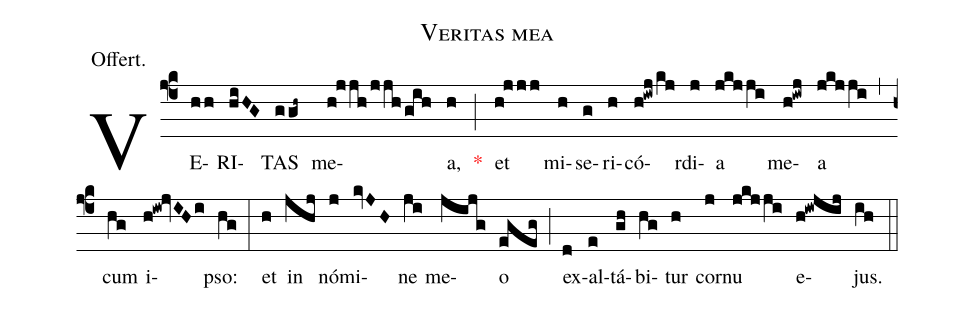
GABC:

name:Veritas mea;
annotation:Offert.;
mode:II.;
office-part:Offertory;
%%
(f4) VE(hh)RI(hiHG)TAS(ggh~) me(h!jjh/jjh/gih)a,(h) <v>\red{*}</v>(;) et(h!jjj) mi(h)se(g)ri(h)có(h!iwj/kj)rdi(j)a(jkjji) me(h!iwj)a(jkjji) (,) cum(hg) i(h!iw!jvIHi)pso:(hg) (:) et(h) in(jhj) nó(j)mi(kvJH)ne(ji) me(jijg)o(egeg) (;) ex(d)al(e)tá(gh)bi(hg)tur(h) cor(j)nu(jkjji) e(h!iwjij)jus.(ih) (::)
